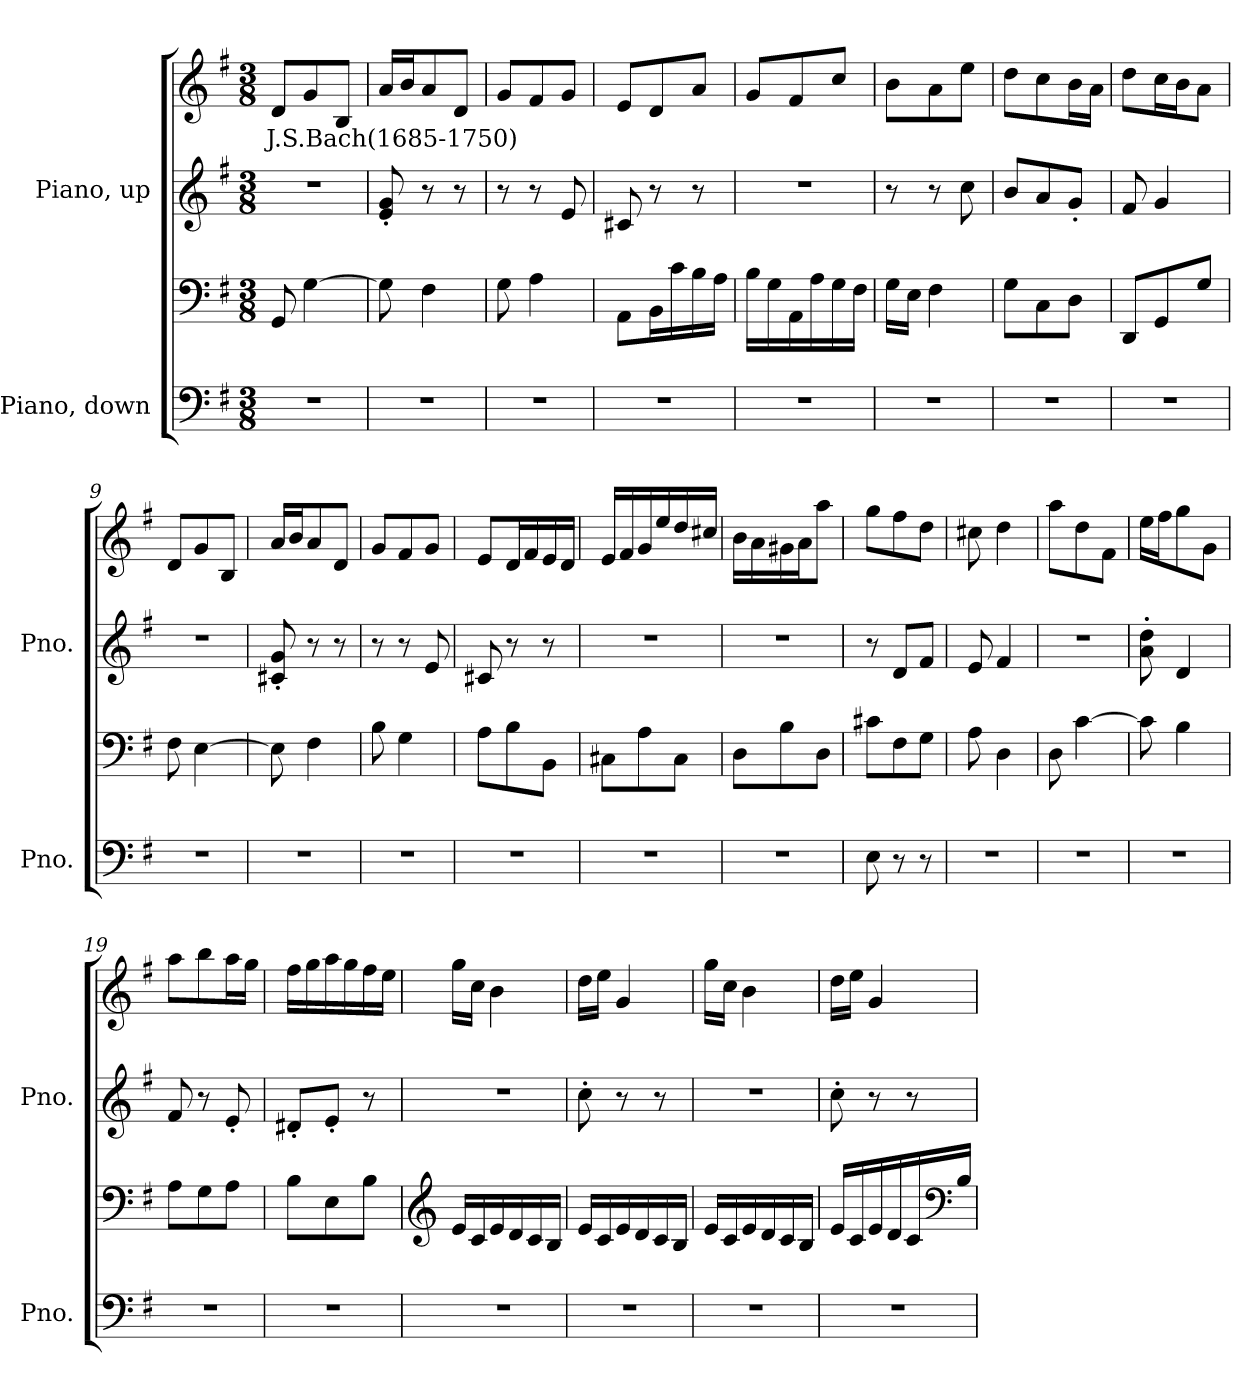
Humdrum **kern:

**kern	**kern	**kern	**kern	**text
*part2	*part2	*part1	*part1	*part1
*staff4	*staff3	*staff2	*staff1	*staff1
*I"Piano, down	*	*I"Piano, up	*	*
*I'Pno.	*	*I'Pno.	*	*
*clefF4	*clefF4	*clefG2	*clefG2	*
*k[f#]	*k[f#]	*k[f#]	*k[f#]	*
*M3/8	*M3/8	*M3/8	*M3/8	*
*MM55	*MM55	*MM55	*MM55	*
=1	=1	=1	=1	=1
!	!	!	!	!LO:LY:b
4.r	8GG/	4.r	8d/L	J.S.Bach(1685-1750)
.	[4G\	.	8g/	.
.	.	.	8B/J	.
=2	=2	=2	=2	=2
4.r	8G\]	8e/' 8g/'	16a/LL	.
.	.	.	16b/J	.
.	4F#\	8r	8a/	.
.	.	8r	8d/J	.
=3	=3	=3	=3	=3
4.r	8G\	8r	8g/L	.
.	4A\	8r	8f#/	.
.	.	8e/	8g/J	.
=4	=4	=4	=4	=4
4.r	8AA\L	8c#X/	8e/L	.
.	16BB\L	8r	8d/	.
.	16c\	.	.	.
.	16B\	8r	8a/J	.
.	16A\JJ	.	.	.
=5	=5	=5	=5	=5
4.r	16B\LL	4.r	8g/L	.
.	16G\	.	.	.
.	16AA\	.	8f#/	.
.	16A\	.	.	.
.	16G\	.	8cc/J	.
.	16F#\JJ	.	.	.
!!LO:LB:g=z
=6	=6	=6	=6	=6
4.r	16G\LL	8r	8b\L	.
.	16E\JJ	.	.	.
.	4F#\	8r	8a\	.
.	.	8cc\	8ee\J	.
=7	=7	=7	=7	=7
4.r	8G\L	8b/L	8dd\L	.
.	8C\	8a/	8cc\	.
.	8D\J	8g'/J	16b\L	.
.	.	.	16a\JJ	.
=8	=8	=8	=8	=8
4.r	8DD/L	8f#/	8dd\L	.
.	8GG/	4g/	16cc\L	.
.	.	.	16b\J	.
.	8G/J	.	8a\J	.
=9	=9	=9	=9	=9
4.r	8F#\	4.r	8d/L	.
.	[4E\	.	8g/	.
.	.	.	8B/J	.
=10	=10	=10	=10	=10
4.r	8E\]	8c#X/' 8g/'	16a/LL	.
.	.	.	16b/J	.
.	4F#\	8r	8a/	.
.	.	8r	8d/J	.
=11	=11	=11	=11	=11
4.r	8B\	8r	8g/L	.
.	4G\	8r	8f#/	.
.	.	8e/	8g/J	.
=12	=12	=12	=12	=12
4.r	8A\L	8c#X/	8e/L	.
.	8B\	8r	16d/L	.
.	.	.	16f#/	.
.	8BB\J	8r	16e/	.
.	.	.	16d/JJ	.
!!LO:LB:g=z
=13	=13	=13	=13	=13
4.r	8C#X\L	4.r	16e/LL	.
.	.	.	16f#/	.
.	8A\	.	16g/	.
.	.	.	16ee/	.
.	8C#\J	.	16dd/	.
.	.	.	16cc#X/JJ	.
=14	=14	=14	=14	=14
4.r	8D\L	4.r	16b\LL	.
.	.	.	16a\	.
.	8B\	.	16g#X\	.
.	.	.	16a\J	.
.	8D\J	.	8aa\J	.
=15	=15	=15	=15	=15
8E\	8c#X\L	8r	8gg\L	.
8r	8F#\	8d/L	8ff#\	.
8r	8G\J	8f#/J	8dd\J	.
=16	=16	=16	=16	=16
4.r	8A\	8e/	8cc#X\	.
.	4D\	4f#/	4dd\	.
=17	=17	=17	=17	=17
4.r	8D\	4.r	8aa\L	.
.	[4c\	.	8dd\	.
.	.	.	8f#\J	.
=18	=18	=18	=18	=18
4.r	8c\]	8a\' 8dd\'	16ee\LL	.
.	.	.	16ff#\J	.
.	4B\	4d/	8gg\	.
.	.	.	8g\J	.
=19	=19	=19	=19	=19
4.r	8A\L	8f#/	8aa\L	.
.	8G\	8r	8bb\	.
.	8A\J	8e'/	16aa\L	.
.	.	.	16gg\JJ	.
!!LO:PB:g=z
=20	=20	=20	=20	=20
4.r	8B\L	8d#X'/L	16ff#\LL	.
.	.	.	16gg\	.
.	8E\	8e'/J	16aa\	.
.	.	.	16gg\	.
.	8B\J	8r	16ff#\	.
.	.	.	16ee\JJ	.
=21	=21	=21	=21	=21
*	*clefG2	*	*	*
4.r	16e/LL	4.r	16gg\LL	.
.	16c/	.	16cc\JJ	.
.	16e/	.	4b\	.
.	16d/	.	.	.
.	16c/	.	.	.
.	16B/JJ	.	.	.
=22	=22	=22	=22	=22
4.r	16e/LL	8cc'\	16dd\LL	.
.	16c/	.	16ee\JJ	.
.	16e/	8r	4g/	.
.	16d/	.	.	.
.	16c/	8r	.	.
.	16B/JJ	.	.	.
=23	=23	=23	=23	=23
4.r	16e/LL	4.r	16gg\LL	.
.	16c/	.	16cc\JJ	.
.	16e/	.	4b\	.
.	16d/	.	.	.
.	16c/	.	.	.
.	16B/JJ	.	.	.
=24	=24	=24	=24	=24
4.r	16e/LL	8cc'\	16dd\LL	.
.	16c/	.	16ee\JJ	.
.	16e/	8r	4g/	.
.	16d/	.	.	.
.	16c/	8r	.	.
*	*clefF4	*	*	*
.	16B/JJ	.	.	.
=	=	=	=	=
*-	*-	*-	*-	*-
